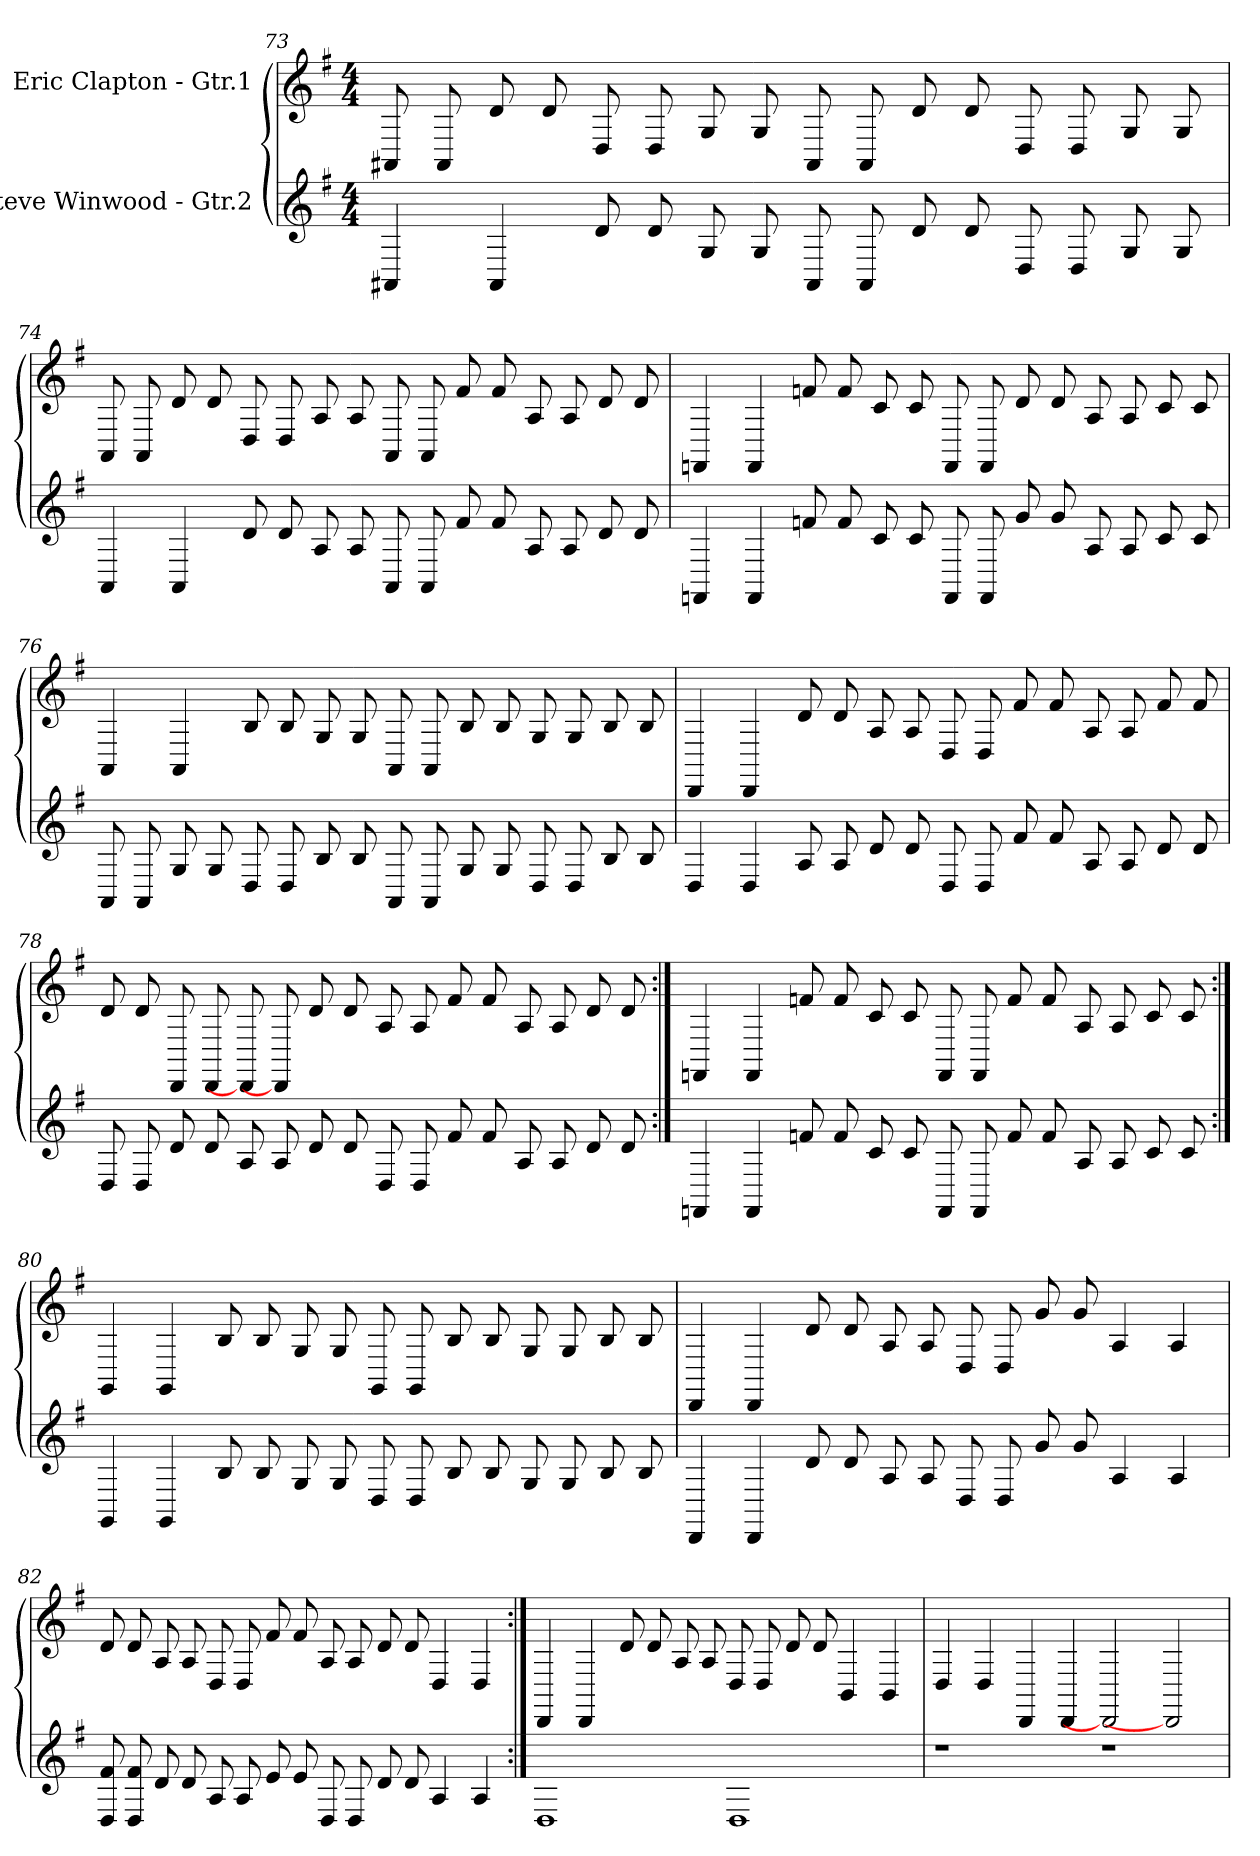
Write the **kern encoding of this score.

**kern	**kern
*part2	*part1
*staff2	*staff1
*I"Steve Winwood - Gtr.2	*I"Eric Clapton - Gtr.1
*	*
*k[f#]	*k[f#]
*M4/4	*M4/4
=73	=73
4AA#	8AA#
.	8AA#
4AA#	8d
.	8d
8d	8D
8d	8D
8G	8G
8G	8G
8AA#	8AA#
8AA#	8AA#
8d	8d
8d	8d
8D	8D
8D	8D
8G	8G
8G	8G
=74	=74
4AA	8AA
.	8AA
4AA	8d
.	8d
8d	8D
8d	8D
8A	8A
8A	8A
8AA	8AA
8AA	8AA
8f#	8f#
8f#	8f#
8A	8A
8A	8A
8d	8d
8d	8d
=75	=75
4FF	4FF
4FF	4FF
8f	8f
8f	8f
8c	8c
8c	8c
8FF	8FF
8FF	8FF
8g	8d
8g	8d
8A	8A
8A	8A
8c	8c
8c	8c
=76	=76
8AA	4AA
8AA	.
8G	4AA
8G	.
8D	8B
8D	8B
8B	8G
8B	8G
8AA	8AA
8AA	8AA
8G	8B
8G	8B
8D	8G
8D	8G
8B	8B
8B	8B
=77	=77
4D	4DD
4D	4DD
8A	8d
8A	8d
8d	8A
8d	8A
8D	8D
8D	8D
8f#	8f#
8f#	8f#
8A	8A
8A	8A
8d	8f#
8d	8f#
=78	=78
8D	8d
8D	8d
8d	8DD
8d	8DD
8A	8DD]
8A	8DD]
8d	8d
8d	8d
8D	8A
8D	8A
8f#	8f#
8f#	8f#
8A	8A
8A	8A
8d	8d
8d	8d
=79:|!	=79:|!
4FF	4FF
4FF	4FF
8f	8f
8f	8f
8c	8c
8c	8c
8FF	8FF
8FF	8FF
8f	8f
8f	8f
8A	8A
8A	8A
8c	8c
8c	8c
=80:|!	=80:|!
4GG	4GG
4GG	4GG
8B	8B
8B	8B
8G	8G
8G	8G
8D	8GG
8D	8GG
8B	8B
8B	8B
8G	8G
8G	8G
8B	8B
8B	8B
=81	=81
4DD	4DD
4DD	4DD
8d	8d
8d	8d
8A	8A
8A	8A
8D	8D
8D	8D
8g	8g
8g	8g
4A	4A
4A	4A
=82	=82
8f# 8D	8d
8f# 8D	8d
8d	8A
8d	8A
8A	8D
8A	8D
8e	8f#
8e	8f#
8D	8A
8D	8A
8d	8d
8d	8d
4A	4D
4A	4D
=83:|!	=83:|!
1D	4DD
.	4DD
.	8d
.	8d
.	8A
.	8A
1D	8D
.	8D
.	8d
.	8d
.	4BB
.	4BB
=84	=84
1r	4D
.	4D
.	4DD
.	4DD
1r	2DD]
.	2DD]
=	=
*-	*-
